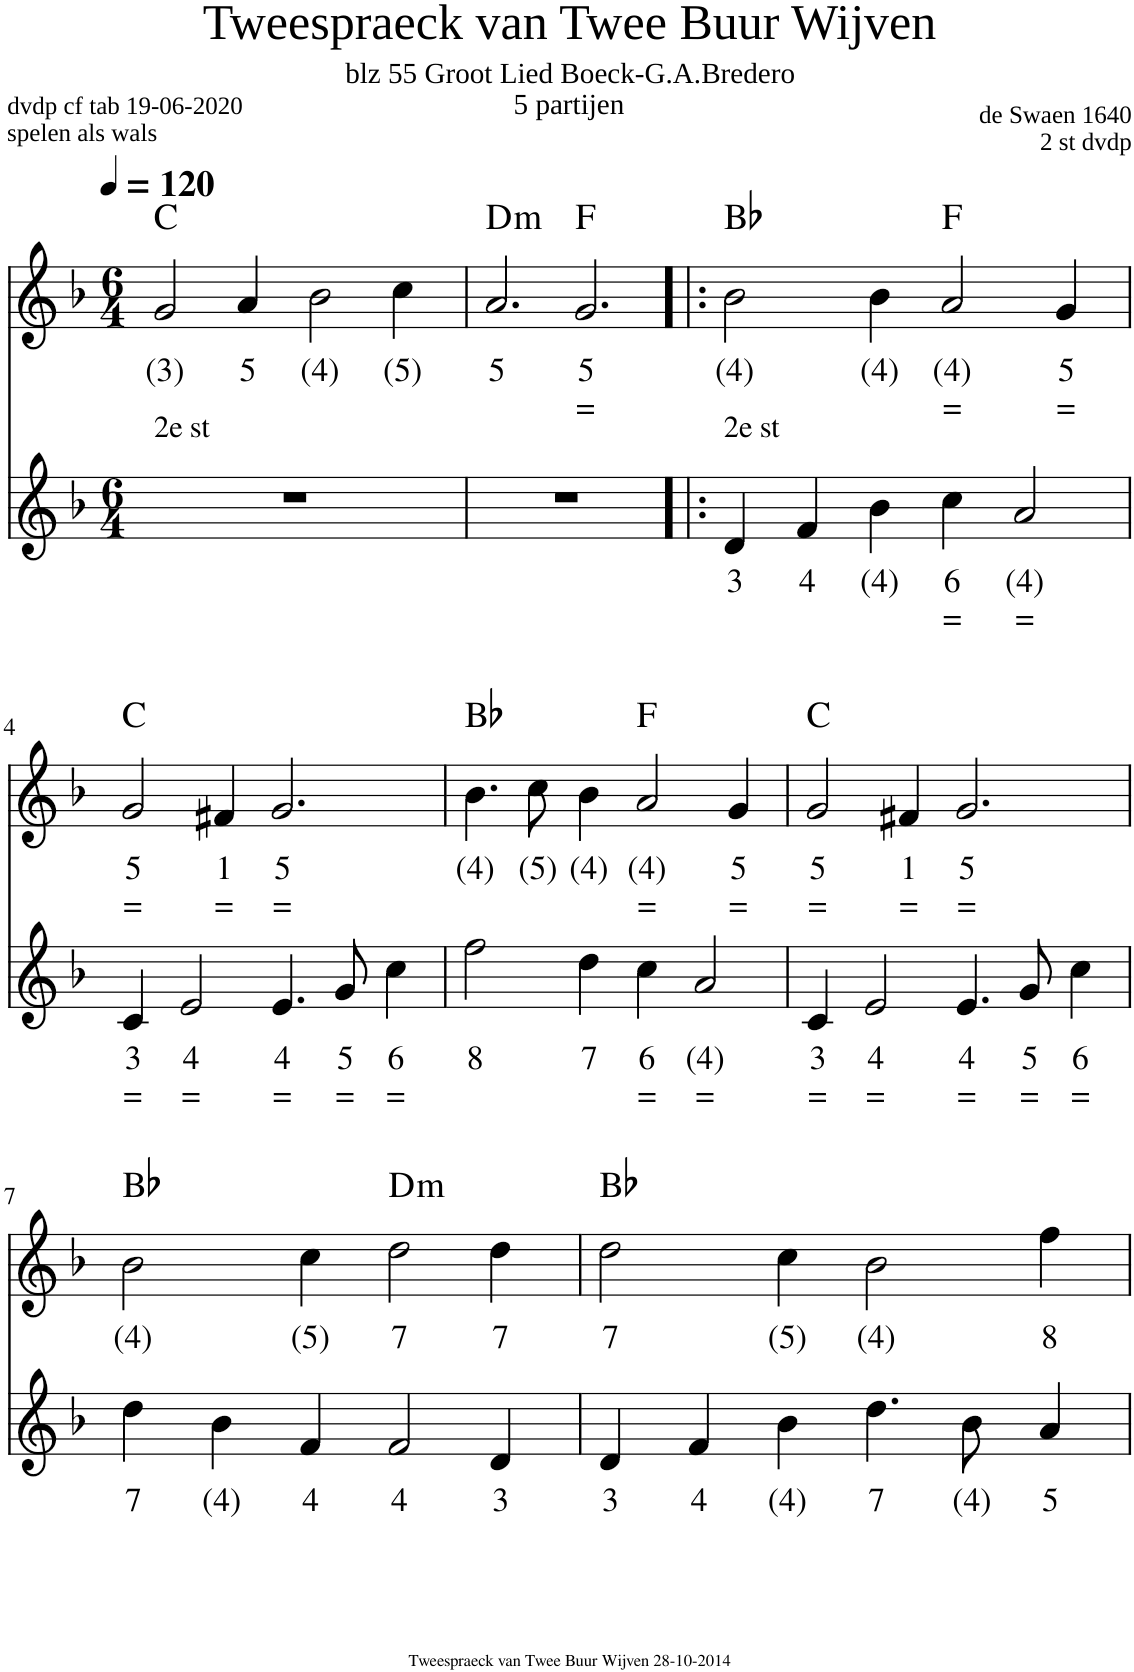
**kern	**kern	**kern	**kern	**text	**text	**kern	**text	**text	**harte
*part5	*part4	*part3	*part2	*part2	*part2	*part1	*part1	*part1	*part1
*staff5	*staff4	*staff3	*staff2	*staff2	*staff2	*staff1	*staff1	*staff1	*
*I"Viool	*I"Viool	*I"Viool	*I"Voice	*	*	*I"Voice	*	*	*
*I'Vl.	*I'Vl.	*I'Vl.	*	*	*	*	*	*	*
*stria5	*stria5	*stria5	*	*	*	*	*	*	*
*clefF4	*clefG2	*clefG2	*clefG2	*	*	*clefG2	*	*	*
*k[b-]	*k[b-]	*k[b-]	*k[b-]	*	*	*k[b-]	*	*	*
*M6/4	*M6/4	*M6/4	*M6/4	*	*	*M6/4	*	*	*
*MM120	*MM120	*MM120	*MM120	*	*	*MM120	*	*	*
=1	=1	=1	=1	=1	=1	=1	=1	=1	=1
!	!	!	!LO:TX:a:t=2e st	!	!	!	!	!	!
!	!	!LO:TX:a:t=linkerhand	!	!	!	!	!	!	!
!	!LO:TX:a:t=baslijn rechts	!	!	!	!	!	!	!	!
!LO:TX:a:t=bassen	!	!	!	!	!	!	!	!	!
!	!	!	!	!	!	!	!LO:LY:b	!	!
1.r	1.r	1.r	1.r	.	.	2g/	(3)	.	C:maj
!	!	!	!	!	!	!	!LO:LY:b	!	!
.	.	.	.	.	.	4a/	5	.	.
!	!	!	!	!	!	!	!LO:LY:b	!	!
.	.	.	.	.	.	2b-\	(4)	.	.
!	!	!	!	!	!	!	!LO:LY:b	!	!
.	.	.	.	.	.	4cc\	(5)	.	.
=2	=2	=2	=2	=2	=2	=2	=2	=2	=2
!	!	!	!	!	!	!	!LO:LY:b	!	!LO:H:kt=m
1.r	1.r	1.r	1.r	.	.	2.a/	5	.	D:min
!	!	!	!	!	!	!	!LO:LY:b	!LO:LY:b	!
.	.	.	.	.	.	2.g/	5	=	F:maj
=3!|:	=3!|:	=3!|:	=3!|:	=3!|:	=3!|:	=3!|:	=3!|:	=3!|:	=3!|:
!	!	!	!LO:TX:a:t=2e st	!	!	!	!	!	!
!	!	!	!	!LO:LY:b	!	!	!LO:LY:b	!	!
2BB-/	2b-/	4B-/	4d/	3	.	2b-\	(4)	.	Bb:maj
!	!	!	!	!LO:LY:b	!	!	!	!	!
.	.	4d/ 4f/ 4b-/	4f/	4	.	.	.	.	.
!	!	!	!	!LO:LY:b	!	!	!LO:LY:b	!	!
4FF/	4g/	4d/ 4f/ 4b-/	4b-\	(4)	.	4b-\	(4)	.	.
!	!	!	!	!LO:LY:b	!LO:LY:b	!	!LO:LY:b	!LO:LY:b	!
2FF/	2f/	4F/	4cc\	6	=	2a/	(4)	=	F:maj
!	!	!	!	!LO:LY:b	!LO:LY:b	!	!	!	!
.	.	4A/ 4c/ 4f/	2a/	(4)	=	.	.	.	.
!	!	!	!	!	!	!	!LO:LY:b	!LO:LY:b	!
4AA/	4a/	4A/ 4c/ 4f/	.	.	.	4g/	5	=	.
!!LO:LB:g=z
=4	=4	=4	=4	=4	=4	=4	=4	=4	=4
!	!	!	!	!LO:LY:b	!LO:LY:b	!	!LO:LY:b	!LO:LY:b	!
2C/	2cc/	4c/	4c/	3	=	2g/	5	=	C:maj
!	!	!	!	!LO:LY:b	!LO:LY:b	!	!	!	!
.	.	4e/ 4g/ 4cc/	2e/	4	=	.	.	.	.
!	!	!	!	!	!	!	!LO:LY:b	!LO:LY:b	!
4GG/	4g/	4e/ 4g/ 4cc/	.	.	.	4f#X/	1	=	.
!	!	!	!	!LO:LY:b	!LO:LY:b	!	!LO:LY:b	!LO:LY:b	!
2C/	2cc/	4c/	4.e/	4	=	2.g/	5	=	.
.	.	4e/ 4g/ 4cc/	.	.	.	.	.	.	.
!	!	!	!	!LO:LY:b	!LO:LY:b	!	!	!	!
.	.	.	8g/	5	=	.	.	.	.
!	!	!	!	!LO:LY:b	!LO:LY:b	!	!	!	!
4GG/	4g/	4e/ 4g/ 4cc/	4cc\	6	=	.	.	.	.
=5	=5	=5	=5	=5	=5	=5	=5	=5	=5
!	!	!	!	!LO:LY:b	!	!	!LO:LY:b	!	!
2BB-/	2b-/	4B-/	2ff\	8	.	4.b-\	(4)	.	Bb:maj
.	.	4d/ 4f/ 4b-/	.	.	.	.	.	.	.
!	!	!	!	!	!	!	!LO:LY:b	!	!
.	.	.	.	.	.	8cc\	(5)	.	.
!	!	!	!	!LO:LY:b	!	!	!LO:LY:b	!	!
4GG/	4g/	4d/ 4f/ 4b-/	4dd\	7	.	4b-\	(4)	.	.
!	!	!	!	!LO:LY:b	!LO:LY:b	!	!LO:LY:b	!LO:LY:b	!
2FF/	2f/	4F/	4cc\	6	=	2a/	(4)	=	F:maj
!	!	!	!	!LO:LY:b	!LO:LY:b	!	!	!	!
.	.	4A/ 4c/ 4f/	2a/	(4)	=	.	.	.	.
!	!	!	!	!	!	!	!LO:LY:b	!LO:LY:b	!
4AA/	4a/	4A/ 4c/ 4f/	.	.	.	4g/	5	=	.
=6	=6	=6	=6	=6	=6	=6	=6	=6	=6
!	!	!	!	!LO:LY:b	!LO:LY:b	!	!LO:LY:b	!LO:LY:b	!
2C/	2cc/	4c/	4c/	3	=	2g/	5	=	C:maj
!	!	!	!	!LO:LY:b	!LO:LY:b	!	!	!	!
.	.	4e/ 4g/ 4cc/	2e/	4	=	.	.	.	.
!	!	!	!	!	!	!	!LO:LY:b	!LO:LY:b	!
4GG/	4g/	4e/ 4g/ 4cc/	.	.	.	4f#X/	1	=	.
!	!	!	!	!LO:LY:b	!LO:LY:b	!	!LO:LY:b	!LO:LY:b	!
2C/	2cc/	4c/	4.e/	4	=	2.g/	5	=	.
.	.	4e/ 4g/ 4cc/	.	.	.	.	.	.	.
!	!	!	!	!LO:LY:b	!LO:LY:b	!	!	!	!
.	.	.	8g/	5	=	.	.	.	.
!	!	!	!	!LO:LY:b	!LO:LY:b	!	!	!	!
4GG/	4g/	4e/ 4g/ 4cc/	4cc\	6	=	.	.	.	.
!!LO:LB:g=z
=7	=7	=7	=7	=7	=7	=7	=7	=7	=7
!	!	!	!	!LO:LY:b	!	!	!LO:LY:b	!	!
2BB-/	2b-/	4B-/	4dd\	7	.	2b-\	(4)	.	Bb:maj
!	!	!	!	!LO:LY:b	!	!	!	!	!
.	.	4d/ 4f/ 4b-/	4b-\	(4)	.	.	.	.	.
!	!	!	!	!LO:LY:b	!	!	!LO:LY:b	!	!
4C/	4cc/	4d/ 4f/ 4b-/	4f/	4	.	4cc\	(5)	.	.
!	!	!	!	!LO:LY:b	!	!	!LO:LY:b	!	!LO:H:kt=m
2D/	2dd/	4d/	2f/	4	.	2dd\	7	.	D:min
.	.	4f/ 4a/ 4dd/	.	.	.	.	.	.	.
!	!	!	!	!LO:LY:b	!	!	!LO:LY:b	!	!
4BB-/	4b-/	4f/ 4a/ 4dd/	4d/	3	.	4dd\	7	.	.
=8	=8	=8	=8	=8	=8	=8	=8	=8	=8
!	!	!	!	!LO:LY:b	!	!	!LO:LY:b	!	!
2BB-/	2b-/	4B-/	4d/	3	.	2dd\	7	.	Bb:maj
!	!	!	!	!LO:LY:b	!	!	!	!	!
.	.	4d/ 4f/ 4b-/	4f/	4	.	.	.	.	.
!	!	!	!	!LO:LY:b	!	!	!LO:LY:b	!	!
4FF/	4f/	4d/ 4f/ 4b-/	4b-\	(4)	.	4cc\	(5)	.	.
!	!	!	!	!LO:LY:b	!	!	!LO:LY:b	!	!
2BB-/	2b-/	4B-/	4.dd\	7	.	2b-\	(4)	.	.
.	.	4d/ 4f/ 4b-/	.	.	.	.	.	.	.
!	!	!	!	!LO:LY:b	!	!	!	!	!
.	.	.	8b-\	(4)	.	.	.	.	.
!	!	!	!	!LO:LY:b	!	!	!LO:LY:b	!	!
4AA/	4a/	4d/ 4f/ 4b-/	4a/	5	.	4ff\	8	.	.
=	=	=	=	=	=	=	=	=	=
*-	*-	*-	*-	*-	*-	*-	*-	*-	*-
